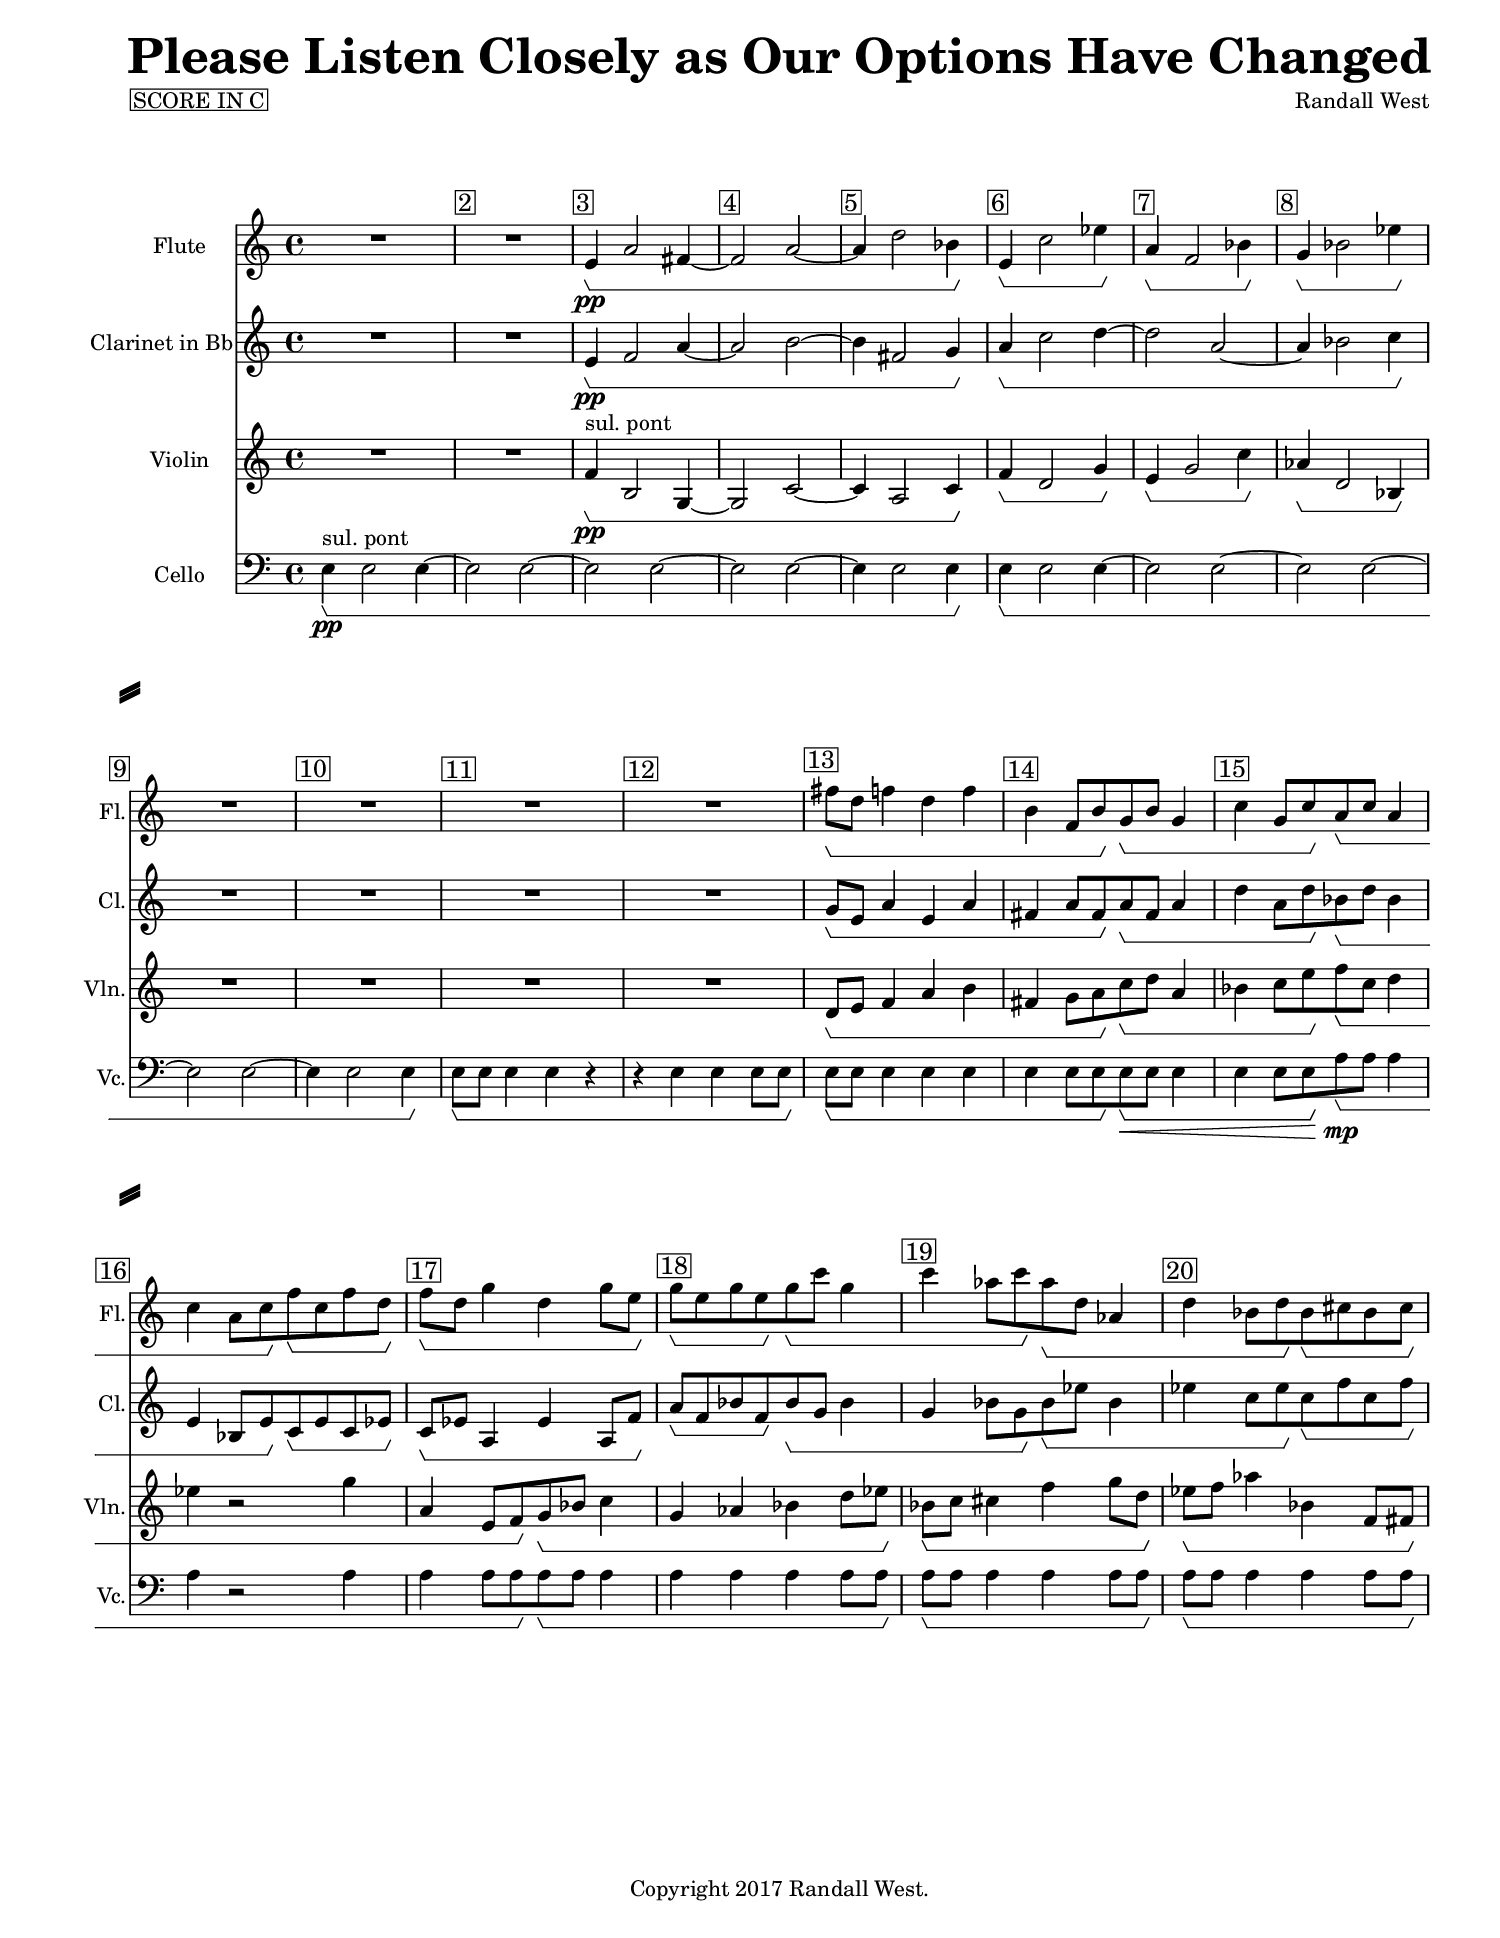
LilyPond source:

% 2017-09-18 22:58

\version "2.19.54"
\language "english"

#(set-global-staff-size 19)

\header {
    composer = "Randall West"
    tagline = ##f
    poet = \markup { \box "SCORE IN C" } %HACKY WAY TO GET SCORE IN C IN THERE !!!!!!
    title = \markup {
        \column {
            \center-align {
                \fontsize #3 {
                    "Please Listen Closely as Our Options Have Changed"
                }
            }
        }
    }
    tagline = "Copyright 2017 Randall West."
}

  #(set! paper-alist (cons '("10x13" . (cons (* 10 in) (* 13 in))) paper-alist))

  \paper {
    #(set-paper-size "10x13")
    %#(set-paper-size "letter")
    left-margin = 22\mm
    system-separator-markup = \slashSeparator
    markup-system-spacing = #'(
        (basic-distance . 0)
        (minimum-distance . 0)
        (padding . 8)
        (stretchability . 0)
    )
    system-system-spacing = #'(
        (basic-distance . 12)
        (minimum-distance . 18)
        (padding . 12)
        (stretchability . 20)
    )
}

\layout {
    \set Score.markFormatter = #format-mark-circle-letters 
    \context {        
        \Score
        
        % \remove "Bar_number_engraver"
        \override BarNumber #'break-visibility = #'#(#f #t #t)
        \override BarNumber #'font-size = #1.2
        \override BarNumber  #'stencil = #(make-stencil-boxer 0.1 0.25 ly:text-interface::print)
        
        \override RehearsalMark #'font-size = #6

    }
    \context {
        \Staff \RemoveEmptyStaves
        \override VerticalAxisGroup #'remove-first = ##t % NOTE: comment this out to show staves on first page
        \override Hairpin #'minimum-length = #6
    }
    \context {
        \RhythmicStaff \RemoveEmptyStaves
        \override VerticalAxisGroup #'remove-first = ##t % NOTE: comment this out to show staves on first page
        \override Hairpin #'minimum-length = #6
    }
    % \context {
    %     \Dynamics
    %     \consists #Measure_counter_engraver
    %     \override MeasureCounter.direction = #DOWN
    %     \override MeasureCounter.font-encoding = #'latin1
    %     \override MeasureCounter.font-shape = #'italic
    %     % to control the distance of the Dynamics context from the staff:
    %     \override VerticalAxisGroup.nonstaff-relatedstaff-spacing.padding = #3
    %     \override MeasureCounter.font-size = #1.2
    %     % NOTE... below causes an error... why?
    %     % \override MeasureCounter.stencil = #(make-stencil-boxer 0.1 0.25 ly:text-interface::print)
    % }
}


\header {}

\layout {}

\paper {}

\score {
    \new Score <<
        \context Staff = "Flute" \with {
            \consists Horizontal_bracket_engraver
        } {
            \set Staff.instrumentName = \markup { Flute }
            \set Staff.shortInstrumentName = \markup { Fl. }
            {
                \accidentalStyle modern-cautionary
                {
                    R1 * 2
                }
                e'4 \pp \startGroup
                a'2
                fs'4 ~
                fs'2
                a'2 ~
                a'4
                d''2
                bf'4 \stopGroup
                e'4 \startGroup
                c''2
                ef''4 \stopGroup
                a'4 \startGroup
                f'2
                bf'4 \stopGroup
                g'4 \startGroup
                bf'2
                ef''4 \stopGroup
                {
                    R1 * 4
                }
                fs''8 \startGroup [
                d''8 ]
                f''4
                d''4
                f''4
                b'4
                f'8 [
                b'8 \stopGroup
                g'8 \startGroup
                b'8 ]
                g'4
                c''4
                g'8 [
                c''8 \stopGroup
                a'8 \startGroup
                c''8 ]
                a'4
                c''4
                a'8 [
                c''8 \stopGroup
                f''8 \startGroup
                c''8
                f''8
                d''8 \stopGroup ]
                f''8 \startGroup [
                d''8 ]
                g''4
                d''4
                g''8 [
                e''8 \stopGroup ]
                g''8 \startGroup [
                e''8
                g''8
                e''8 \stopGroup
                g''8 \startGroup
                c'''8 ]
                g''4
                c'''4
                af''8 [
                c'''8 \stopGroup
                af''8 \startGroup
                d''8 ]
                af'4
                d''4
                bf'8 [
                d''8 \stopGroup
                bf'8 \startGroup
                cs''8
                bf'8
                cs''8 \stopGroup ]
            }
        }
        \context Staff = "Clarinet" \with {
            \consists Horizontal_bracket_engraver
        } {
            \set Staff.instrumentName = \markup { "Clarinet in Bb" }
            \set Staff.shortInstrumentName = \markup { Cl. }
            {
                \accidentalStyle modern-cautionary
                {
                    R1 * 2
                }
                e'4 \pp \startGroup
                f'2
                a'4 ~
                a'2
                b'2 ~
                b'4
                fs'2
                g'4 \stopGroup
                a'4 \startGroup
                c''2
                d''4 ~
                d''2
                a'2 ~
                a'4
                bf'2
                c''4 \stopGroup
                {
                    R1 * 4
                }
                g'8 \startGroup [
                e'8 ]
                a'4
                e'4
                a'4
                fs'4
                a'8 [
                fs'8 \stopGroup
                a'8 \startGroup
                fs'8 ]
                a'4
                d''4
                a'8 [
                d''8 \stopGroup
                bf'8 \startGroup
                d''8 ]
                bf'4
                e'4
                bf8 [
                e'8 \stopGroup
                c'8 \startGroup
                e'8
                c'8
                ef'8 \stopGroup ]
                c'8 \startGroup [
                ef'8 ]
                a4
                ef'4
                a8 [
                f'8 \stopGroup ]
                a'8 \startGroup [
                f'8
                bf'8
                f'8 \stopGroup
                bf'8 \startGroup
                g'8 ]
                bf'4
                g'4
                bf'8 [
                g'8 \stopGroup
                bf'8 \startGroup
                ef''8 ]
                bf'4
                ef''4
                c''8 [
                ef''8 \stopGroup
                c''8 \startGroup
                f''8
                c''8
                f''8 \stopGroup ]
            }
        }
        \context Staff = "Violin" \with {
            \consists Horizontal_bracket_engraver
        } {
            \set Staff.instrumentName = \markup { Violin }
            \set Staff.shortInstrumentName = \markup { Vln. }
            {
                \accidentalStyle modern-cautionary
                {
                    R1 * 2
                }
                f'4 \pp \startGroup ^ \markup { "sul. pont" }
                b2
                g4 ~
                g2
                c'2 ~
                c'4
                a2
                c'4 \stopGroup
                f'4 \startGroup
                d'2
                g'4 \stopGroup
                e'4 \startGroup
                g'2
                c''4 \stopGroup
                af'4 \startGroup
                d'2
                bf4 \stopGroup
                {
                    R1 * 4
                }
                d'8 \startGroup [
                e'8 ]
                f'4
                a'4
                b'4
                fs'4
                g'8 [
                a'8 \stopGroup
                c''8 \startGroup
                d''8 ]
                a'4
                bf'4
                c''8 [
                e''8 \stopGroup
                f''8 \startGroup
                c''8 ]
                d''4
                ef''4
                r2
                g''4
                a'4
                e'8 [
                f'8 \stopGroup
                g'8 \startGroup
                bf'8 ]
                c''4
                g'4
                af'4
                bf'4
                d''8 [
                ef''8 \stopGroup ]
                bf'8 \startGroup [
                c''8 ]
                cs''4
                f''4
                g''8 [
                d''8 \stopGroup ]
                ef''8 \startGroup [
                f''8 ]
                af''4
                bf'4
                f'8 [
                fs'8 \stopGroup ]
            }
        }
        \context Staff = "Cello" \with {
            \consists Horizontal_bracket_engraver
        } {
            \set Staff.instrumentName = \markup { Cello }
            \set Staff.shortInstrumentName = \markup { Vc. }
            \clef "bass"
            {
                \accidentalStyle modern-cautionary
                e4 \pp \startGroup ^ \markup { "sul. pont" }
                e2
                e4 ~
                e2
                e2 ~
                e2
                e2 ~
                e2
                e2 ~
                e4
                e2
                e4 \stopGroup
                e4 \startGroup
                e2
                e4 ~
                e2
                e2 ~
                e2
                e2 ~
                e2
                e2 ~
                e4
                e2
                e4 \stopGroup
                e8 \startGroup [
                e8 ]
                e4
                e4
                r4
                r4
                e4
                e4
                e8 [
                e8 \stopGroup ]
                e8 \startGroup [
                e8 ]
                e4
                e4
                e4
                e4
                e8 [
                e8 \stopGroup
                e8 \< \startGroup
                e8 ]
                e4
                e4
                e8 [
                e8 \stopGroup
                a8 \mp \startGroup
                a8 ]
                a4
                a4
                r2
                a4
                a4
                a8 [
                a8 \stopGroup
                a8 \startGroup
                a8 ]
                a4
                a4
                a4
                a4
                a8 [
                a8 \stopGroup ]
                a8 \startGroup [
                a8 ]
                a4
                a4
                a8 [
                a8 \stopGroup ]
                a8 \startGroup [
                a8 ]
                a4
                a4
                a8 [
                a8 \stopGroup ]
            }
        }
    >>
}